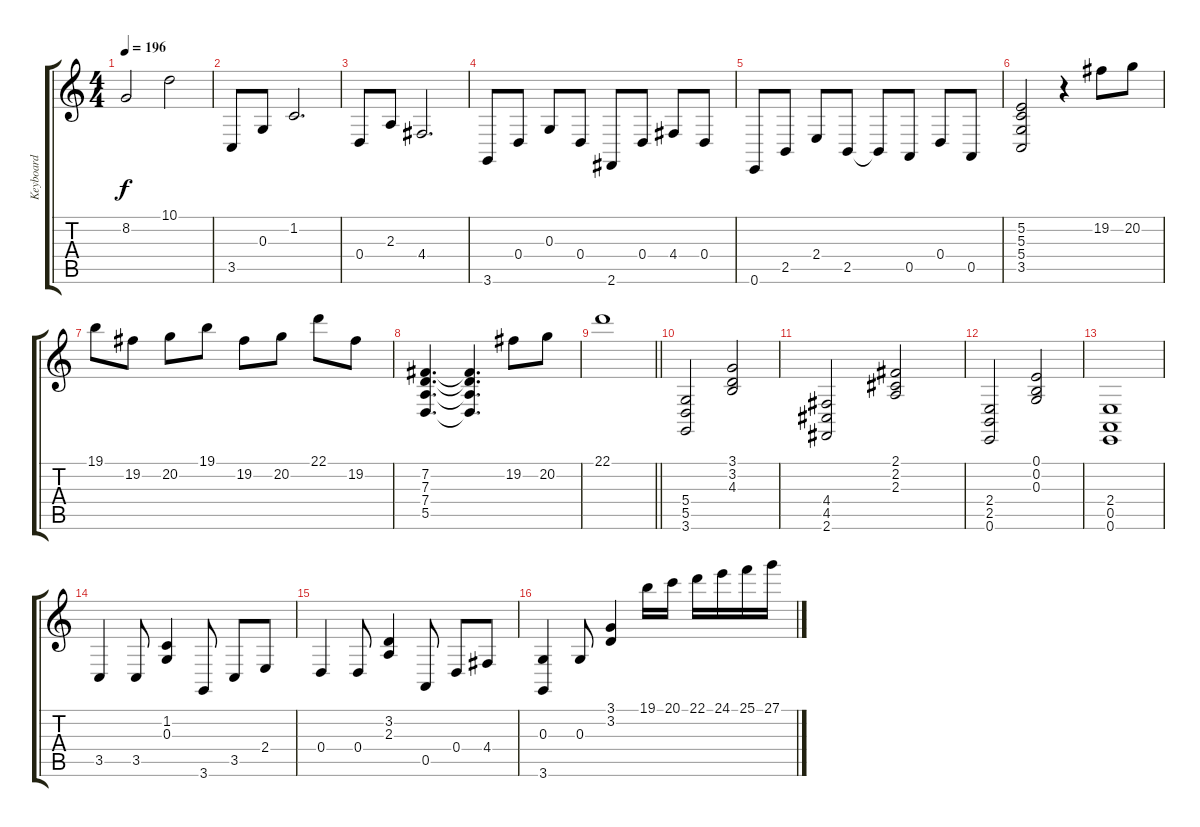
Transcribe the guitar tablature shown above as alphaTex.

\track ("Keyboard" "Keyboard") {instrument acousticgrandpiano}
\staff {score tabs}
\tuning (E4 B3 G3 D3 A2 E2) {hide}
\ts (4 4)
\tempo 196
\clef g2
\ks c
8.2{t}.2{dy f} 10.1.2 |
3.5.8 0.3.8 1.2.2{d} |
0.4.8 2.3.8 4.4.2{d} |
3.6.8 0.4.8 0.3.8 0.4.8 2.6.8 0.4.8 4.4.8 0.4.8 |
0.6.8 2.5.8 2.4.8 2.5.8 2.5{t}.8 0.5.8 0.4.8 0.5.8 |
(5.2 5.3 5.4 3.5).2 r.4 19.2.8 20.2.8 |
19.1.8 19.2.8 20.2.8 19.1.8 19.2.8 20.2.8 22.1.8 19.2.8 |
(7.2 7.3 7.4 5.5).4{d} (7.2{t} 7.3{t} 7.4{t} 5.5{t}).4{d} 19.2.8 20.2.8 |
\barLineRight lightlight
22.1.1 |
(5.4 5.5 3.6).2 (3.1 3.2 4.3).2 |
(4.4 4.5 2.6).2 (2.1 2.2 2.3).2 |
(2.4 2.5 0.6).2 (0.1 0.2 0.3).2 |
(2.4 0.5 0.6).1 |
3.5.4 3.5.8 (1.2 0.3).4 3.6.8 3.5.8 2.4.8 |
0.4.4 0.4.8 (3.2 2.3).4 0.5.8 0.4.8 4.4.8 |
(0.3 3.6).4 0.3.8 (3.1 3.2).4 19.1.16 20.1.16 22.1.16 24.1.16 25.1.16 27.1.16
